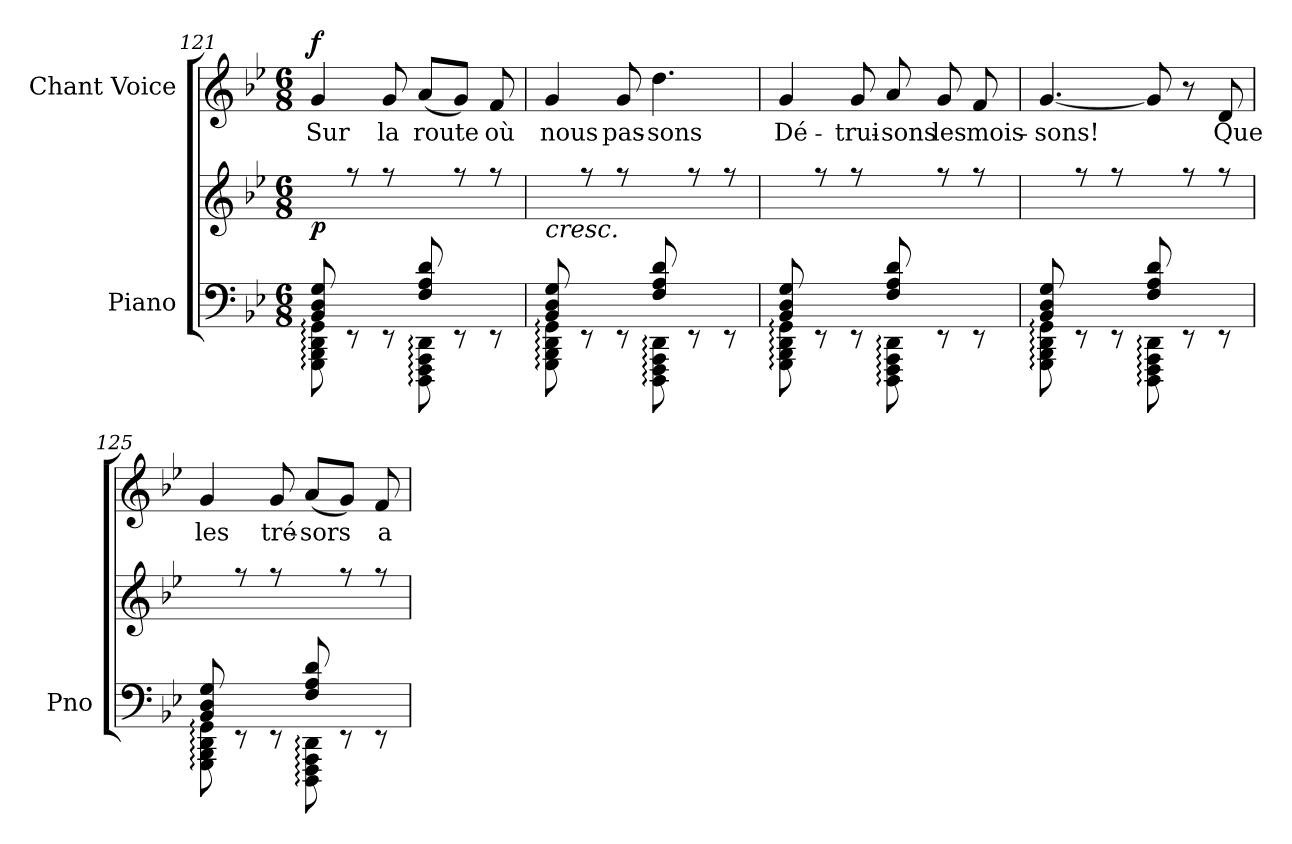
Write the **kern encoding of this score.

**kern	**kern	**dynam	**kern	**text	**dynam
*part2	*part2	*part2	*part1	*part1	*part1
*staff3	*staff2	*staff2/3	*staff1	*staff1	*staff1
*I"Piano	*	*	*I"Chant Voice	*	*
*I'Pno	*	*	*	*	*
!!LO:PB:g=z
*clefF4	*clefG2	*	*clefG2	*	*
*k[b-e-]	*k[b-e-]	*	*k[b-e-]	*	*
*M6/8	*M6/8	*	*M6/8	*	*
=121	=121	=121	=121	=121	=121
*^	*	*	*	*	*
!	!	!	!LO:DY:b	!	!LO:LY:b	!LO:DY:a
8BB-/ 8D/ 8G/	8GGG\: 8BBB-\: 8DD\: 8GG\:	8ryy	p	4g/	Sur	f
4ryy	8rEE	8rff	.	.	.	.
!	!	!	!	!	!LO:LY:b	!
.	8rEE	8rff	.	8g/	la	.
!	!	!	!	!	!LO:LY:b	!
8F/ 8A/ 8d/	8DDD\: 8FFF\: 8AAA\: 8DD\:	8ryy	.	(<8a/L	route	.
4ryy	8rEE	8rff	.	8g/J)	.	.
!	!	!	!	!	!LO:LY:b	!
.	8rEE	8rff	.	8f/	où	.
=122	=122	=122	=122	=122	=122	=122
!	!	!LO:TX:b:i:t=cresc.	!	!	!	!
!	!	!	!	!	!LO:LY:b	!
8BB-/ 8D/ 8G/	8GGG\: 8BBB-\: 8DD\: 8GG\:	8ryy	.	4g/	nous	.
4ryy	8rEE	8rff	.	.	.	.
!	!	!	!	!	!LO:LY:b	!
.	8rEE	8rff	.	8g/	pas-	.
!	!	!	!	!	!LO:LY:b	!
8F/ 8A/ 8d/	8DDD\: 8FFF\: 8AAA\: 8DD\:	8ryy	.	4.dd\	-sons	.
4ryy	8rEE	8rff	.	.	.	.
.	8rEE	8rff	.	.	.	.
=123	=123	=123	=123	=123	=123	=123
!	!	!	!	!	!LO:LY:b	!
8BB-/ 8D/ 8G/	8GGG\: 8BBB-\: 8DD\: 8GG\:	8ryy	.	4g/	Dé-	.
4ryy	8rEE	8rff	.	.	.	.
!	!	!	!	!	!LO:LY:b	!
.	8rEE	8rff	.	8g/	-trui-	.
!	!	!	!	!	!LO:LY:b	!
8F/ 8A/ 8d/	8DDD\: 8FFF\: 8AAA\: 8DD\:	8ryy	.	8a/	-sons	.
!	!	!	!	!	!LO:LY:b	!
4ryy	8rEE	8rff	.	8g/	les	.
!	!	!	!	!	!LO:LY:b	!
.	8rEE	8rff	.	8f/	mois-	.
=124	=124	=124	=124	=124	=124	=124
!	!	!	!	!	!LO:LY:b	!
8BB-/ 8D/ 8G/	8GGG\: 8BBB-\: 8DD\: 8GG\:	8ryy	.	[4.g/	-sons!	.
4ryy	8rEE	8rff	.	.	.	.
.	8rEE	8rff	.	.	.	.
8F/ 8A/ 8d/	8DDD\: 8FFF\: 8AAA\: 8DD\:	8ryy	.	8g/]	.	.
4ryy	8rEE	8rff	.	8r	.	.
!	!	!	!	!	!LO:LY:b	!
.	8rEE	8rff	.	8d/	Que	.
=125	=125	=125	=125	=125	=125	=125
!	!	!	!	!	!LO:LY:b	!
8BB-/ 8D/ 8G/	8GGG\: 8BBB-\: 8DD\: 8GG\:	8ryy	.	4g/	les	.
4ryy	8rEE	8rff	.	.	.	.
!	!	!	!	!	!LO:LY:b	!
.	8rEE	8rff	.	8g/	tré-	.
!	!	!	!	!	!LO:LY:b	!
8F/ 8A/ 8d/	8DDD\: 8FFF\: 8AAA\: 8DD\:	8ryy	.	(<8a/L	-sors	.
4ryy	8rEE	8rff	.	8g/J)	.	.
!	!	!	!	!	!LO:LY:b	!
.	8rEE	8rff	.	8f/	a-	.
*v	*v	*	*	*	*	*
=	=	=	=	=	=
*-	*-	*-	*-	*-	*-
